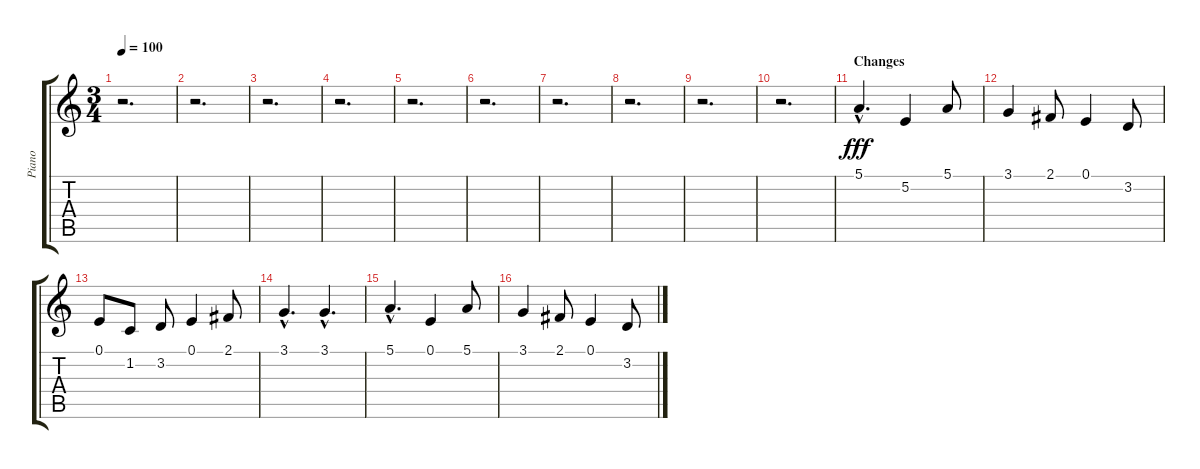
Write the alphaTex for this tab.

\track ("Piano" "Piano") {instrument electricpiano2}
\staff {score tabs}
\tuning (E4 B3 G3 D3 A2 E2) {hide}
\ts (3 4)
\tempo 100
\clef g2
\ks c
r.2{d dy fff} |
r.2{d} |
r.2{d} |
r.2{d} |
r.2{d} |
r.2{d} |
r.2{d} |
r.2{d} |
r.2{d} |
r.2{d} |
\section ("" "Changes")
5.1{hac}.4{d volume 14} 5.2.4 5.1.8 |
3.1.4 2.1.8 0.1.4 3.2.8 |
0.1.8 1.2.8 3.2.8 0.1.4 2.1.8 |
3.1{hac}.4{d} 3.1{hac}.4{d} |
5.1{hac}.4{d} 0.1.4 5.1.8 |
3.1.4 2.1.8 0.1.4 3.2.8
